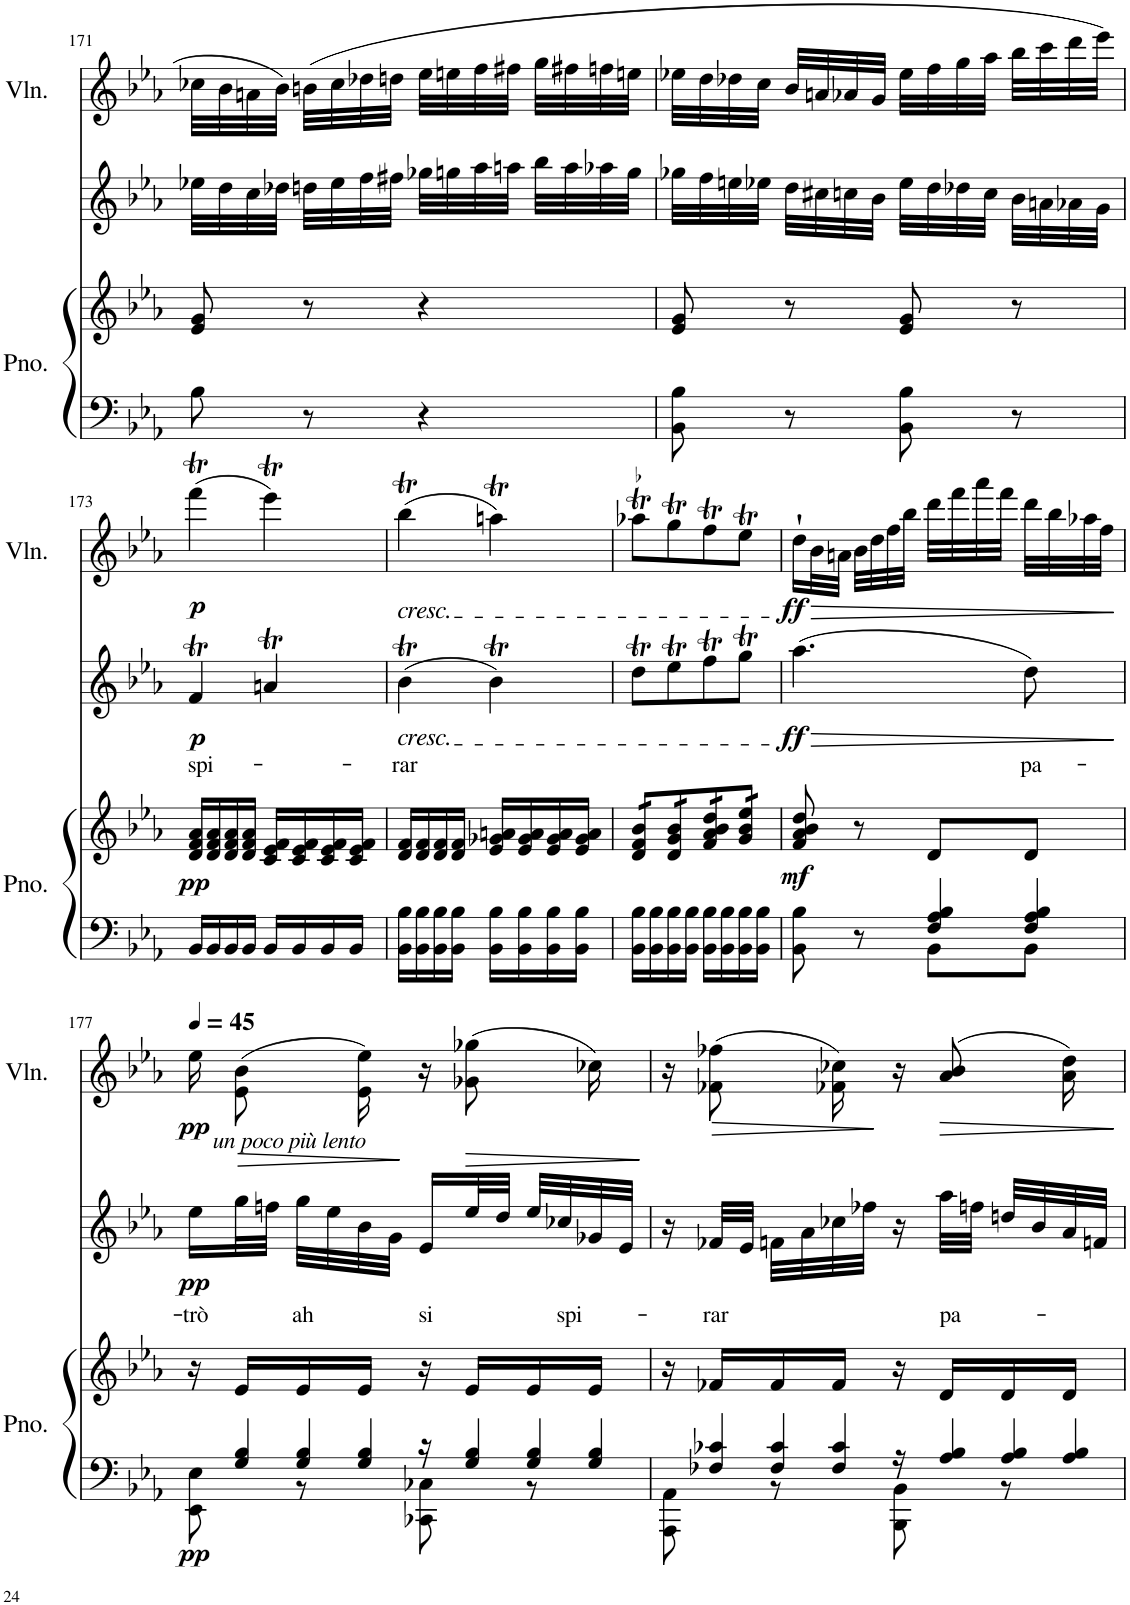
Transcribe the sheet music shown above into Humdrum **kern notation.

**kern	**kern	**dynam	**kern	**text	**dynam	**kern	**dynam
*part3	*part3	*part3	*part2	*part2	*part2	*part1	*part1
*staff4	*staff3	*staff3/4	*staff2	*staff2	*staff2	*staff1	*staff1
*I"Piano	*	*	*I"Voice	*	*	*I"Violin	*
*I'Pno.	*	*	*	*	*	*I'Vln.	*
!!LO:PB:g=z
*clefF4	*clefG2	*	*clefG2	*	*	*clefG2	*
*k[b-e-a-]	*k[b-e-a-]	*	*k[b-e-a-]	*	*	*k[b-e-a-]	*
*M2/4	*M2/4	*	*M2/4	*	*	*M2/4	*
=171	=171	=171	=171	=171	=171	=171	=171
8B-\	8e-/ 8g/	.	32ee-X\LLL	.	.	32cc-X\LLL	.
.	.	.	32dd\	.	.	32b-\	.
.	.	.	32cc\	.	.	32an\	.
.	.	.	32dd-X\JJJ	.	.	32b-\JJJ	.
8r	8r	.	32ddn\LLL	.	.	(32bn\LLL	.
.	.	.	32ee-\	.	.	32cc-\	.
.	.	.	32ff\	.	.	32dd-X\	.
.	.	.	32ff#X\JJJ	.	.	32ddn\JJJ	.
4r	4r	.	32gg-X\LLL	.	.	32ee-\LLL	.
.	.	.	32ggn\	.	.	32een\	.
.	.	.	32aa-\	.	.	32ff\	.
.	.	.	32aan\JJJ	.	.	32ff#X\JJJ	.
.	.	.	32bb-\LLL	.	.	32gg\LLL	.
.	.	.	32aa\	.	.	32ff#X\	.
.	.	.	32aa-X\	.	.	32ffn\	.
.	.	.	32gg\JJJ	.	.	32een\JJJ	.
=172	=172	=172	=172	=172	=172	=172	=172
8BB-\ 8B-\	8e-/ 8g/	.	32gg-X\LLL	.	.	32ee-X\LLL	.
.	.	.	32ff\	.	.	32dd\	.
.	.	.	32een\	.	.	32dd-X\	.
.	.	.	32ee-X\JJJ	.	.	32cc\JJJ	.
8r	8r	.	32dd\LLL	.	.	32b-/LLL	.
.	.	.	32cc#X\	.	.	32an/	.
.	.	.	32ccn\	.	.	32a-X/	.
.	.	.	32b-\JJJ	.	.	32g/JJJ	.
8BB-\ 8B-\	8e-/ 8g/	.	32ee-\LLL	.	.	32ee-\LLL	.
.	.	.	32dd\	.	.	32ff\	.
.	.	.	32dd-X\	.	.	32gg\	.
.	.	.	32cc\JJJ	.	.	32aa-\JJJ	.
8r	8r	.	32b-\LLL	.	.	32bb-\LLL	.
.	.	.	32an\	.	.	32ccc\	.
.	.	.	32a-X\	.	.	32ddd\	.
.	.	.	32g\JJJ	.	.	32eee-\JJJ)	.
!!LO:LB:g=z
=173	=173	=173	=173	=173	=173	=173	=173
!	!	!LO:DY:b	!	!LO:LY:b	!LO:DY:b	!	!LO:DY:b
16BB-/LL	16d/ 16f/ 16a-/LL	pp	4fT/	spi-	p	(4fffT\	p
16BB-/	16d/ 16f/ 16a-/	.	.	.	.	.	.
16BB-/	16d/ 16f/ 16a-/	.	.	.	.	.	.
16BB-/JJ	16d/ 16f/ 16a-/JJ	.	.	.	.	.	.
16BB-/LL	16c/ 16e-/ 16f/LL	.	4ant/	.	.	4eee-T\)	.
16BB-/	16c/ 16e-/ 16f/	.	.	.	.	.	.
16BB-/	16c/ 16e-/ 16f/	.	.	.	.	.	.
16BB-/JJ	16c/ 16e-/ 16f/JJ	.	.	.	.	.	.
=174	=174	=174	=174	=174	=174	=174	=174
!	!	!	!	!	!	!LO:TX:b:i:t=cresc.	!
!	!	!	!LO:TX:b:i:t=cresc.	!	!	!	!
!	!	!	!	!LO:LY:b	!	!	!
16BB-\ 16B-\LL	16d/ 16f/LL	.	(4b-T\	-rar	.	(4bb-T\	.
16BB-\ 16B-\	16d/ 16f/	.	.	.	.	.	.
16BB-\ 16B-\	16d/ 16f/	.	.	.	.	.	.
16BB-\ 16B-\JJ	16d/ 16f/JJ	.	.	.	.	.	.
16BB-\ 16B-\LL	16e-/ 16g-X/ 16an/LL	.	4b-T\)	.	.	4aant\)	.
16BB-\ 16B-\	16e-/ 16g-/ 16a/	.	.	.	.	.	.
16BB-\ 16B-\	16e-/ 16g-/ 16a/	.	.	.	.	.	.
16BB-\ 16B-\JJ	16e-/ 16g-/ 16a/JJ	.	.	.	.	.	.
=175	=175	=175	=175	=175	=175	=175	=175
!	!	!	!	!	!	!LO:TR:acc=-	!
*	*tremolo	*	*	*	*	*	*
16BB-\ 16B-\LL	16d/ 16f/ 16b-/LL	.	8ddt\L	.	.	8aa-XT\L	.
16BB-\ 16B-\	16d/ 16f/ 16b-/	.	.	.	.	.	.
16BB-\ 16B-\	16d/ 16g/ 16b-/	.	8ee-T\	.	.	8ggt\	.
16BB-\ 16B-\JJ	16d/ 16g/ 16b-/	.	.	.	.	.	.
16BB-\ 16B-\LL	16f/ 16a-/ 16b-/ 16dd/	.	8ffT\	.	.	8ffT\	.
16BB-\ 16B-\	16f/ 16a-/ 16b-/ 16dd/	.	.	.	.	.	.
16BB-\ 16B-\	16g/ 16b-/ 16ee-/	.	8ggt\J	.	.	8ee-T\J	.
16BB-\ 16B-\JJ	16g/ 16b-/ 16ee-/JJ	.	.	.	.	.	.
*	*Xtremolo	*	*	*	*	*	*
=176	=176	=176	=176	=176	=176	=176	=176
*^	*	*	*	*	*	*	*
!	!	!	!LO:DY:b	!	!	!LO:HP:b	!	!LO:HP:b
!	!	!	!	!	!	!LO:DY:n=1:b	!	!LO:DY:n=1:b
8BB-\ 8B-\	4ryy	8f/ 8a-/ 8b-/ 8dd/	mf	(4.aa-\	.	> ff	16dd`\LL	> ff
.	.	.	.	.	.	.	32b-\L	.
.	.	.	.	.	.	.	32an\JJJ	.
8r	.	8r	.	.	.	.	32b-\LLL	.
.	.	.	.	.	.	.	32dd\	.
.	.	.	.	.	.	.	32ff\	.
.	.	.	.	.	.	.	32bb-\JJJ	.
8F/ 8A-/ 8B-/	8BB-\L	8d/L	.	.	.	.	32ddd\LLL	.
.	.	.	.	.	.	.	32fff\	.
.	.	.	.	.	.	.	32aaa-\	.
.	.	.	.	.	.	.	32fff\JJJ	.
!	!	!	!	!	!LO:LY:b	!	!	!
8F/ 8A-/ 8B-/	8BB-\J	8d/J	.	8dd\)	pa-	.	32ddd\LLL	.
.	.	.	.	.	.	.	32bb-\	.
.	.	.	.	.	.	.	32aa-X\	.
.	.	.	.	.	.	.	32ff\JJJ	.
*v	*v	*	*	*	*	*	*	*
.	.	.	.	.	]	.	]
!!LO:LB:g=z
=177	=177	=177	=177	=177	=177	=177	=177
*	*	*	*	*	*	*MM45	*
*^	*	*	*	*	*	*	*
!	!	!	!	!	!	!	!LO:TX:b:i:t=un poco più lento	!
!	!	!	!LO:DY:b=2	!	!LO:LY:b	!LO:DY:b	!	!LO:DY:b
16ryy	8EE-\ 8E-\	16r	pp	16ee-\LL	-trò	pp	16ee-\	pp
!	!	!	!	!	!	!	!	!LO:HP:b
16G/ 16B-/	.	16e-/LL	.	32gg\L	.	.	(>8e-\ 8b-\	>
.	.	.	.	32ffn\JJJ	.	.	.	.
!	!	!	!	!	!LO:LY:b	!	!	!
16G/ 16B-/	8r	16e-/	.	32gg\LLL	ah	.	.	.
.	.	.	.	32ee-\	.	.	.	.
16G/ 16B-/	.	16e-/JJ	.	32b-\	.	.	16e-\ 16ee-\)	.
.	.	.	.	32g\JJJ	.	.	.	.
!	!	!	!	!	!LO:LY:b	!	!	!
16r	8CC-X\ 8C-X\	16r	.	16e-/LL	si	.	16r	.
!	!	!	!	!	!	!	!	!LO:HP:n=1:b
16G/ 16B-/	.	16e-/LL	.	32ee-/L	.	.	(8g-X\ 8gg-X\	] >
.	.	.	.	32dd/JJJ	.	.	.	.
16G/ 16B-/	8r	16e-/	.	32ee-/LLL	.	.	.	.
!	!	!	!	!	!LO:LY:b	!	!	!
.	.	.	.	32cc-X/	spi-	.	.	.
16G/ 16B-/	.	16e-/JJ	.	32g-X/	.	.	16cc-X\)	.
.	.	.	.	32e-/JJJ	.	.	.	.
*v	*v	*	*	*	*	*	*	*
.	.	.	.	.	.	.	]
=178	=178	=178	=178	=178	=178	=178	=178
*^	*	*	*	*	*	*	*
16ryy	8AAA-\ 8AA-\	16r	.	16r	.	.	16r	.
!	!	!	!	!	!LO:LY:b	!	!	!LO:HP:b
16F-X/ 16c-X/	.	16f-X/LL	.	32f-X/LLL	-rar	.	(>8f-X\ 8ff-X\	>
.	.	.	.	32e-/JJJ	.	.	.	.
16F-/ 16c-/	8r	16f-/	.	32fn\LLL	.	.	.	.
.	.	.	.	32a-\	.	.	.	.
16F-/ 16c-/	.	16f-/JJ	.	32cc-X\	.	.	16f-X\ 16cc-X\)	.
.	.	.	.	32ff-X\JJJ	.	.	.	.
16r	8BBB-\ 8BB-\	16r	.	16r	.	.	16r	.
!	!	!	!	!	!LO:LY:b	!	!	!LO:HP:n=1:b
16A-/ 16B-/	.	16d/LL	.	32aa-\LLL	pa-	.	(8a-/ 8b-/	] >
.	.	.	.	32ffn\JJJ	.	.	.	.
16A-/ 16B-/	8r	16d/	.	32ddn/LLL	.	.	.	.
.	.	.	.	32b-/	.	.	.	.
16A-/ 16B-/	.	16d/JJ	.	32a-/	.	.	16a-\ 16dd\)	.
.	.	.	.	32fn/JJJ	.	.	.	.
*v	*v	*	*	*	*	*	*	*
.	.	.	.	.	.	.	]
=	=	=	=	=	=	=	=
*-	*-	*-	*-	*-	*-	*-	*-
